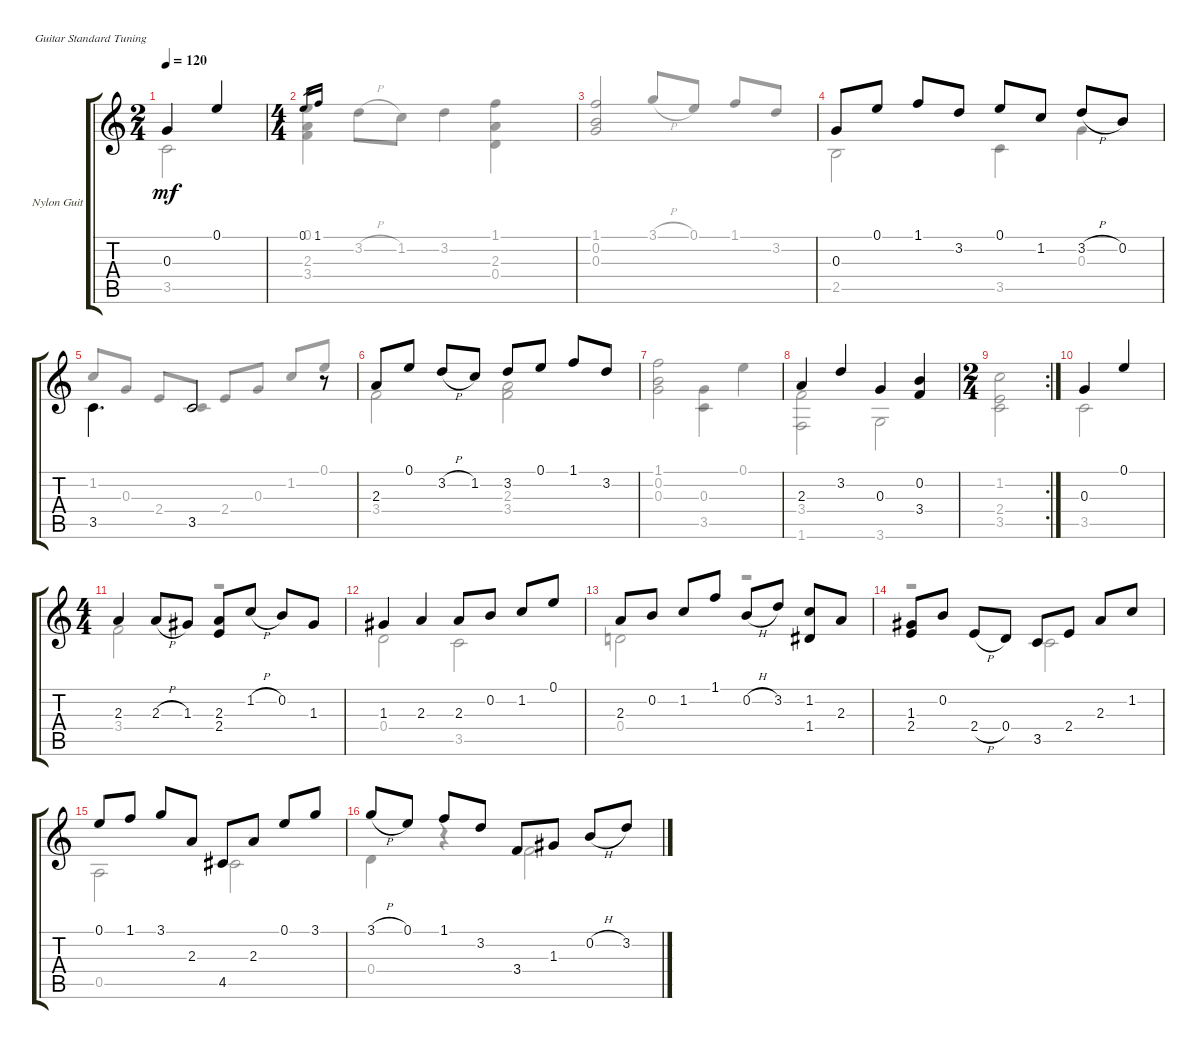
\defaultSystemsLayout 4
\bracketExtendMode groupsimilarinstruments
\firstSystemTrackNameOrientation horizontal
\otherSystemsTrackNameOrientation horizontal
\track ("Nylon Guitar" "Nylon Guit") {instrument acousticguitarnylon}
\staff {score tabs}
\tuning (E4 B3 G3 D3 A2 E2)
\voice
\ts (2 4)
\tempo 120
\clef g2
\ks c
0.3.4{dy mf instrument acousticguitarnylon} 0.1.4 |
\ts (4 4)
0.1.16{gr} 1.1.16{gr} |
|
0.3.8 0.1.8 1.1.8 3.2.8 0.1.8 1.2.8 3.2{h}.8 0.2.8 |
3.5.4{d beam invert} 3.5.2 r.8 |
2.3.8 0.1.8 3.2{h}.8 1.2.8 3.2.8 0.1.8 1.1.8 3.2.8 |
|
2.3.4 3.2.4 0.3.4 (3.4 0.2).4 |
\rc 2
\ts (2 4)
|
0.3.4 0.1.4 |
\ts (4 4)
2.3.4 2.3{h}.8 1.3.8 (2.3 2.4).8 1.2{h}.8 0.2.8 1.3.8 |
1.3.4 2.3.4 2.3.8 0.2.8 1.2.8 0.1.8 |
2.3.8 0.2.8 1.2.8 1.1.8 0.2{h}.8 3.2.8 (1.2 1.4).8 2.3.8 |
(1.3 2.4).8 0.2.8 2.4{h}.8 0.4.8 3.5.8 2.4.8 2.3.8 1.2.8 |
0.1.8 1.1.8 3.1.8 2.3.8 4.5.8 2.3.8 0.1.8 3.1.8 |
3.1{h}.8 0.1.8 1.1.8 3.2.8 3.4.8 1.3.8 0.2{h}.8 3.2.8
\voice
\clef g2
\ottava regular
\simile none
\ks c
3.5.2{dy mf} |
(0.1 2.3 3.4).4 3.2{h}.8 1.2.8 3.2.4 (1.1 2.3 0.4).4 |
(1.1 0.2 0.3).2{beam invert} 3.1{h}.8{beam invert} 0.1.8 1.1.8{beam invert} 3.2.8 |
2.5.2 3.5.4 0.3.4 |
1.2.8{beam invert} 0.3.8 2.4.8{beam invert} 3.5.8 2.4.8{beam invert} 0.3.8 1.2.8{beam invert} 0.1.8 |
3.4.2 (3.4 2.3).2 |
(1.1 0.2 0.3).2 (0.3 3.5).4 0.1.4 |
(1.6 3.4).2 3.6.2 |
(1.2 2.4 3.5).2 |
3.5.2 |
3.4.2 r.2 |
0.4.2 3.5.2 |
0.4.2 r.2 |
r.2 3.5.2 |
0.5.2 4.5.2 |
0.4.4 r.4 3.4.2
